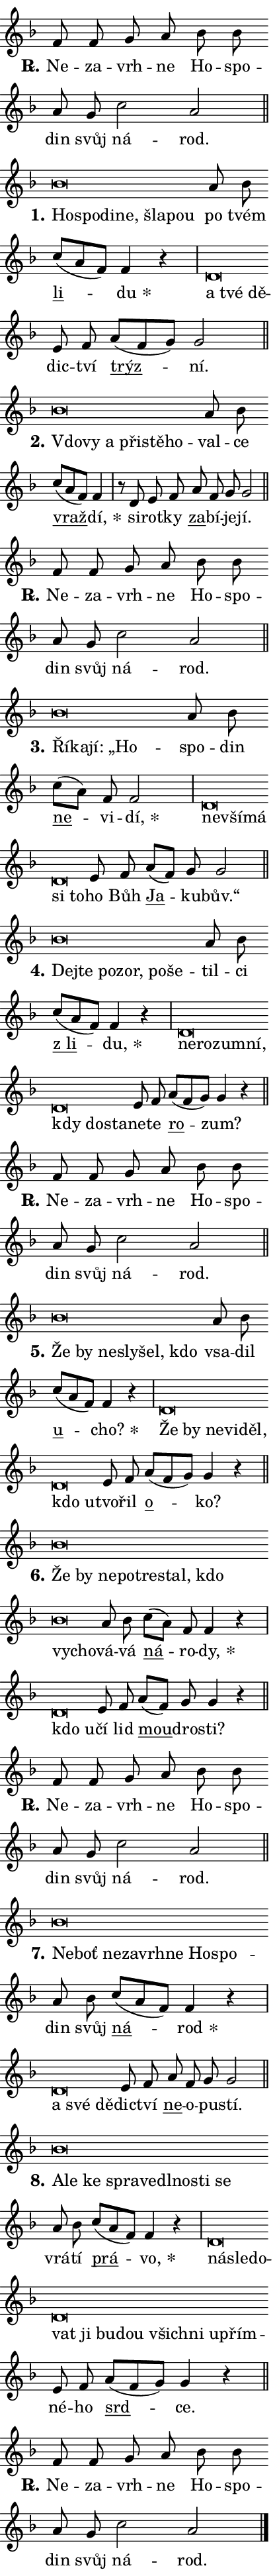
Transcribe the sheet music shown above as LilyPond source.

\version "2.24.0"
\header { tagline = "" }
\paper {
  indent = 0\cm
  top-margin = 0\cm
  right-margin = 0.13\cm % to fit lyric hyphens
  bottom-margin = 0\cm
  left-margin = 0\cm
  paper-width = 7\cm
  page-breaking = #ly:one-page-breaking
  system-system-spacing.basic-distance = #11
  score-system-spacing.basic-distance = #11
  ragged-last = ##f
}


%% Author: Thomas Morley
%% https://lists.gnu.org/archive/html/lilypond-user/2020-05/msg00002.html
#(define (line-position grob)
"Returns position of @var[grob} in current system:
   @code{'start}, if at first time-step
   @code{'end}, if at last time-step
   @code{'middle} otherwise
"
  (let* ((col (ly:item-get-column grob))
         (ln (ly:grob-object col 'left-neighbor))
         (rn (ly:grob-object col 'right-neighbor))
         (col-to-check-left (if (ly:grob? ln) ln col))
         (col-to-check-right (if (ly:grob? rn) rn col))
         (break-dir-left
           (and
             (ly:grob-property col-to-check-left 'non-musical #f)
             (ly:item-break-dir col-to-check-left)))
         (break-dir-right
           (and
             (ly:grob-property col-to-check-right 'non-musical #f)
             (ly:item-break-dir col-to-check-right))))
        (cond ((eqv? 1 break-dir-left) 'start)
              ((eqv? -1 break-dir-right) 'end)
              (else 'middle))))

#(define (tranparent-at-line-position vctor)
  (lambda (grob)
  "Relying on @code{line-position} select the relevant enry from @var{vctor}.
Used to determine transparency,"
    (case (line-position grob)
      ((end) (not (vector-ref vctor 0)))
      ((middle) (not (vector-ref vctor 1)))
      ((start) (not (vector-ref vctor 2))))))

noteHeadBreakVisibility =
#(define-music-function (break-visibility)(vector?)
"Makes @code{NoteHead}s transparent relying on @var{break-visibility}"
#{
  \override NoteHead.transparent =
    #(tranparent-at-line-position break-visibility)
#})

#(define delete-ledgers-for-transparent-note-heads
  (lambda (grob)
    "Reads whether a @code{NoteHead} is transparent.
If so this @code{NoteHead} is removed from @code{'note-heads} from
@var{grob}, which is supposed to be @code{LedgerLineSpanner}.
As a result ledgers are not printed for this @code{NoteHead}"
    (let* ((nhds-array (ly:grob-object grob 'note-heads))
           (nhds-list
             (if (ly:grob-array? nhds-array)
                 (ly:grob-array->list nhds-array)
                 '()))
           ;; Relies on the transparent-property being done before
           ;; Staff.LedgerLineSpanner.after-line-breaking is executed.
           ;; This is fragile ...
           (to-keep
             (remove
               (lambda (nhd)
                 (ly:grob-property nhd 'transparent #f))
               nhds-list)))
      ;; TODO find a better method to iterate over grob-arrays, similiar
      ;; to filter/remove etc for lists
      ;; For now rebuilt from scratch
      (set! (ly:grob-object grob 'note-heads)  '())
      (for-each
        (lambda (nhd)
          (ly:pointer-group-interface::add-grob grob 'note-heads nhd))
        to-keep))))

squashNotes = {
  \override NoteHead.X-extent = #'(-0.2 . 0.2)
  \override NoteHead.Y-extent = #'(-0.75 . 0)
  \override NoteHead.stencil =
    #(lambda (grob)
       (let ((pos (ly:grob-property grob 'staff-position)))
         (begin
           (if (< pos -7) (display "ERROR: Lower brevis then expected\n") (display ""))
           (if (<= pos -6) ly:text-interface::print ly:note-head::print))))
}
unSquashNotes = {
  \revert NoteHead.X-extent
  \revert NoteHead.Y-extent
  \revert NoteHead.stencil
}

hideNotes = \noteHeadBreakVisibility #begin-of-line-visible
unHideNotes = \noteHeadBreakVisibility #all-visible

% work-around for resetting accidentals
% https://lilypond.org/doc/v2.23/Documentation/notation/displaying-rhythms#unmetered-music
cadenzaMeasure = {
  \cadenzaOff
  \partial 1024 s1024
  \cadenzaOn
}

#(define-markup-command (accent layout props text) (markup?)
  "Underline accented syllable"
  (interpret-markup layout props
    #{\markup \override #'(offset . 4.3) \underline { #text }#}))

responsum = \markup \concat {
  "R" \hspace #-1.05 \path #0.1 #'((moveto 0 0.07) (lineto 0.9 0.8)) \hspace #0.05 "."
}

spaceSize = #0.6828661417322834 % exact space size for TeX Gyre Schola

\layout {
  \context {
    \Staff
    \remove "Time_signature_engraver"
    \override LedgerLineSpanner.after-line-breaking = #delete-ledgers-for-transparent-note-heads
  }
  \context {
    \Lyrics {
      \override LyricSpace.minimum-distance = \spaceSize
      \override LyricText.font-name = #"TeX Gyre Schola"
      \override LyricText.font-size = 1
      \override StanzaNumber.font-name = #"TeX Gyre Schola Bold"
      \override StanzaNumber.font-size = 1
    }
  }
  \context {
    \Score 
    \override NoteHead.text =
      #(lambda (grob) 
        (let ((pos (ly:grob-property grob 'staff-position)))
          #{\markup {
            \combine
              \halign #-0.55 \raise #(if (= pos -6) 0 0.5) \override #'(thickness . 2) \draw-line #'(3.2 . 0)
              \musicglyph "noteheads.sM1"
          }#}))
  }
}

% magnetic-lyrics.ily
%
%   written by
%     Jean Abou Samra <jean@abou-samra.fr>
%     Werner Lemberg <wl@gnu.org>
%
%   adapted by
%     Jiri Hon <jiri.hon@gmail.com>
%
% Version 2022-Apr-15

% https://www.mail-archive.com/lilypond-user@gnu.org/msg149350.html

#(define (Left_hyphen_pointer_engraver context)
   "Collect syllable-hyphen-syllable occurrences in lyrics and store
them in properties.  This engraver only looks to the left.  For
example, if the lyrics input is @code{foo -- bar}, it does the
following.

@itemize @bullet
@item
Set the @code{text} property of the @code{LyricHyphen} grob between
@q{foo} and @q{bar} to @code{foo}.

@item
Set the @code{left-hyphen} property of the @code{LyricText} grob with
text @q{foo} to the @code{LyricHyphen} grob between @q{foo} and
@q{bar}.
@end itemize

Use this auxiliary engraver in combination with the
@code{lyric-@/text::@/apply-@/magnetic-@/offset!} hook."
   (let ((hyphen #f)
         (text #f))
     (make-engraver
      (acknowledgers
       ((lyric-syllable-interface engraver grob source-engraver)
        (set! text grob)))
      (end-acknowledgers
       ((lyric-hyphen-interface engraver grob source-engraver)
        ;(when (not (grob::has-interface grob 'lyric-space-interface))
          (set! hyphen grob)));)
      ((stop-translation-timestep engraver)
       (when (and text hyphen)
         (ly:grob-set-object! text 'left-hyphen hyphen))
       (set! text #f)
       (set! hyphen #f)))))

#(define (lyric-text::apply-magnetic-offset! grob)
   "If the space between two syllables is less than the value in
property @code{LyricText@/.details@/.squash-threshold}, move the right
syllable to the left so that it gets concatenated with the left
syllable.

Use this function as a hook for
@code{LyricText@/.after-@/line-@/breaking} if the
@code{Left_@/hyphen_@/pointer_@/engraver} is active."
   (let ((hyphen (ly:grob-object grob 'left-hyphen #f)))
     (when hyphen
       (let ((left-text (ly:spanner-bound hyphen LEFT)))
         (when (grob::has-interface left-text 'lyric-syllable-interface)
           (let* ((common (ly:grob-common-refpoint grob left-text X))
                  (this-x-ext (ly:grob-extent grob common X))
                  (left-x-ext
                   (begin
                     ;; Trigger magnetism for left-text.
                     (ly:grob-property left-text 'after-line-breaking)
                     (ly:grob-extent left-text common X)))
                  ;; `delta` is the gap width between two syllables.
                  (delta (- (interval-start this-x-ext)
                            (interval-end left-x-ext)))
                  (details (ly:grob-property grob 'details))
                  (threshold (assoc-get 'squash-threshold details 0.2)))
             (when (< delta threshold)
               (let* (;; We have to manipulate the input text so that
                      ;; ligatures crossing syllable boundaries are not
                      ;; disabled.  For languages based on the Latin
                      ;; script this is essentially a beautification.
                      ;; However, for non-Western scripts it can be a
                      ;; necessity.
                      (lt (ly:grob-property left-text 'text))
                      (rt (ly:grob-property grob 'text))
                      (is-space (grob::has-interface hyphen 'lyric-space-interface))
                      (space (if is-space " " ""))
                      (extra-delta (if is-space spaceSize 0))
                      ;; Append new syllable.
                      (ltrt-space (if (and (string? lt) (string? rt))
                                (string-append lt space rt)
                                (make-concat-markup (list lt space rt))))
                      ;; Right-align `ltrt` to the right side.
                      (ltrt-space-markup (grob-interpret-markup
                               grob
                               (make-translate-markup
                                (cons (interval-length this-x-ext) 0)
                                (make-right-align-markup ltrt-space)))))
                 (begin
                   ;; Don't print `left-text`.
                   (ly:grob-set-property! left-text 'stencil #f)
                   ;; Set text and stencil (which holds all collected
                   ;; syllables so far) and shift it to the left.
                   (ly:grob-set-property! grob 'text ltrt-space)
                   (ly:grob-set-property! grob 'stencil ltrt-space-markup)
                   (ly:grob-translate-axis! grob (- (- delta extra-delta)) X))))))))))


#(define (lyric-hyphen::displace-bounds-first grob)
   ;; Make very sure this callback isn't triggered too early.
   (let ((left (ly:spanner-bound grob LEFT))
         (right (ly:spanner-bound grob RIGHT)))
     (ly:grob-property left 'after-line-breaking)
     (ly:grob-property right 'after-line-breaking)
     (ly:lyric-hyphen::print grob)))

squashThreshold = #0.4

\layout {
  \context {
    \Lyrics
    \consists #Left_hyphen_pointer_engraver
    \override LyricText.after-line-breaking =
      #lyric-text::apply-magnetic-offset!
    \override LyricHyphen.stencil = #lyric-hyphen::displace-bounds-first
    \override LyricText.details.squash-threshold = \squashThreshold
    \override LyricHyphen.minimum-distance = 0
    \override LyricHyphen.minimum-length = \squashThreshold
  }
}

squashText = \override LyricText.details.squash-threshold = 9999
unSquashText = \override LyricText.details.squash-threshold = \squashThreshold

leftText = \override LyricText.self-alignment-X = #LEFT
unLeftText = \revert LyricText.self-alignment-X

starOffset = #(lambda (grob) 
                (let ((x_offset (ly:self-alignment-interface::aligned-on-x-parent grob)))
                  (if (= x_offset 0) 0 (+ x_offset 1.2))))

star = #(define-music-function (syllable)(string?)
"Append star separator at the end of a syllable"
#{
  \once \override LyricText.X-offset = #starOffset
  \lyricmode { \markup {
    #syllable
    \override #'((font-name . "TeX Gyre Schola Bold")) \hspace #0.2 \lower #0.65 \larger "*"
  } }
#})

starAccent = #(define-music-function (syllable)(string?)
"Append star separator at the end of a syllable and make accent"
#{
  \once \override LyricText.X-offset = #starOffset
  \lyricmode { \markup {
    \accent #syllable
    \override #'((font-name . "TeX Gyre Schola Bold")) \hspace #0.2 \lower #0.65 \larger "*"
  } }
#})

breath = #(define-music-function (syllable)(string?)
"Append breathing indicator at the end of a syllable"
#{
  \lyricmode { \markup { #syllable "+" } }
#})

optionalBreath = #(define-music-function (syllable)(string?)
"Append optional breathing indicator at the end of a syllable"
#{
  \lyricmode { \markup { #syllable "(+)" } }
#})


\score {
    <<
        \new Voice = "melody" { \cadenzaOn \key f \major \relative { f'8 f g a bes bes \bar "" a g \bar "" c2 a \cadenzaMeasure \bar "||" \break } }
        \new Lyrics \lyricsto "melody" { \lyricmode { \set stanza = \responsum
Ne -- za -- vrh -- ne Ho -- spo -- din svůj ná -- rod. } }
    >>
    \layout {}
}

\score {
    <<
        \new Voice = "melody" { \cadenzaOn \key f \major \relative { \squashNotes bes'\breve*1/16 \hideNotes \breve*1/16 \bar "" \breve*1/16 \bar "" \breve*1/16 \bar "" \breve*1/16 \breve*1/16 \bar "" \unHideNotes \unSquashNotes a8 bes \bar "" c[( a f)] f4 r \cadenzaMeasure \bar "|" \squashNotes d\breve*1/16 \hideNotes \breve*1/16 \breve*1/16 \bar "" \unHideNotes \unSquashNotes e8 f \bar "" a[( f g)] g2 \cadenzaMeasure \bar "||" \break } }
        \new Lyrics \lyricsto "melody" { \lyricmode { \set stanza = "1."
\leftText Ho -- \squashText spo -- di -- ne, šla -- pou \unLeftText \unSquashText po tvém \markup \accent li -- \star du \leftText a \squashText tvé dě -- \unLeftText \unSquashText dic -- tví \markup \accent trýz -- ní. } }
    >>
    \layout {}
}

\score {
    <<
        \new Voice = "melody" { \cadenzaOn \key f \major \relative { \squashNotes bes'\breve*1/16 \hideNotes \breve*1/16 \bar "" \breve*1/16 \bar "" \breve*1/16 \bar "" \breve*1/16 \breve*1/16 \bar "" \unHideNotes \unSquashNotes a8 bes \bar "" c[( a f)] f4 \cadenzaMeasure \bar "|" r8 d e8 f \bar "" a f g g2 \cadenzaMeasure \bar "||" \break } }
        \new Lyrics \lyricsto "melody" { \lyricmode { \set stanza = "2."
\leftText Vdo -- \squashText vy a při -- stě -- ho -- \unLeftText \unSquashText val -- ce \markup \accent vraž -- \star dí, si -- rot -- ky \markup \accent za -- bí -- je -- jí. } }
    >>
    \layout {}
}

\score {
    <<
        \new Voice = "melody" { \cadenzaOn \key f \major \relative { f'8 f g a bes bes \bar "" a g \bar "" c2 a \cadenzaMeasure \bar "||" \break } }
        \new Lyrics \lyricsto "melody" { \lyricmode { \set stanza = \responsum
Ne -- za -- vrh -- ne Ho -- spo -- din svůj ná -- rod. } }
    >>
    \layout {}
}

\score {
    <<
        \new Voice = "melody" { \cadenzaOn \key f \major \relative { \squashNotes bes'\breve*1/16 \hideNotes \breve*1/16 \bar "" \breve*1/16 \breve*1/16 \bar "" \unHideNotes \unSquashNotes a8 bes \bar "" c[( a)] f f2 \cadenzaMeasure \bar "|" \squashNotes d\breve*1/16 \hideNotes \breve*1/16 \bar "" \breve*1/16 \bar "" \breve*1/16 \breve*1/16 \bar "" \unHideNotes \unSquashNotes e8 f \bar "" a[( f)] g g2 \cadenzaMeasure \bar "||" \break } }
        \new Lyrics \lyricsto "melody" { \lyricmode { \set stanza = "3."
\leftText Ří -- \squashText ka -- jí: „Ho -- \unLeftText \unSquashText spo -- din \markup \accent ne -- vi -- \star dí, \leftText ne -- \squashText vší -- má si to -- \unLeftText \unSquashText ho Bůh \markup \accent Ja -- ku -- bův.“ } }
    >>
    \layout {}
}

\score {
    <<
        \new Voice = "melody" { \cadenzaOn \key f \major \relative { \squashNotes bes'\breve*1/16 \hideNotes \breve*1/16 \bar "" \breve*1/16 \bar "" \breve*1/16 \bar "" \breve*1/16 \breve*1/16 \bar "" \unHideNotes \unSquashNotes a8 bes \bar "" c[( a f)] f4 r \cadenzaMeasure \bar "|" \squashNotes d\breve*1/16 \hideNotes \breve*1/16 \bar "" \breve*1/16 \bar "" \breve*1/16 \bar "" \breve*1/16 \bar "" \breve*1/16 \breve*1/16 \bar "" \unHideNotes \unSquashNotes e8 f \bar "" a[( f g)] g4 r \cadenzaMeasure \bar "||" \break } }
        \new Lyrics \lyricsto "melody" { \lyricmode { \set stanza = "4."
\leftText Dej -- \squashText te po -- zor, po -- še -- \unLeftText \unSquashText til -- ci \markup \accent "z li" -- \star du, \leftText ne -- \squashText ro -- zum -- ní, kdy do -- sta -- \unLeftText \unSquashText ne -- te \markup \accent ro -- zum? } }
    >>
    \layout {}
}

\score {
    <<
        \new Voice = "melody" { \cadenzaOn \key f \major \relative { f'8 f g a bes bes \bar "" a g \bar "" c2 a \cadenzaMeasure \bar "||" \break } }
        \new Lyrics \lyricsto "melody" { \lyricmode { \set stanza = \responsum
Ne -- za -- vrh -- ne Ho -- spo -- din svůj ná -- rod. } }
    >>
    \layout {}
}

\score {
    <<
        \new Voice = "melody" { \cadenzaOn \key f \major \relative { \squashNotes bes'\breve*1/16 \hideNotes \breve*1/16 \bar "" \breve*1/16 \bar "" \breve*1/16 \bar "" \breve*1/16 \breve*1/16 \bar "" \unHideNotes \unSquashNotes a8 bes \bar "" c[( a f)] f4 r \cadenzaMeasure \bar "|" \squashNotes d\breve*1/16 \hideNotes \breve*1/16 \bar "" \breve*1/16 \bar "" \breve*1/16 \bar "" \breve*1/16 \bar "" \breve*1/16 \breve*1/16 \bar "" \unHideNotes \unSquashNotes e8 f \bar "" a[( f g)] g4 r \cadenzaMeasure \bar "||" \break } }
        \new Lyrics \lyricsto "melody" { \lyricmode { \set stanza = "5."
\leftText Že \squashText by ne -- sly -- šel, kdo \unLeftText \unSquashText vsa -- dil \markup \accent u -- \star cho? \leftText Že \squashText by ne -- vi -- děl, kdo u -- \unLeftText \unSquashText tvo -- řil \markup \accent o -- ko? } }
    >>
    \layout {}
}

\score {
    <<
        \new Voice = "melody" { \cadenzaOn \key f \major \relative { \squashNotes bes'\breve*1/16 \hideNotes \breve*1/16 \bar "" \breve*1/16 \bar "" \breve*1/16 \bar "" \breve*1/16 \bar "" \breve*1/16 \bar "" \breve*1/16 \bar "" \breve*1/16 \breve*1/16 \bar "" \unHideNotes \unSquashNotes a8 bes \bar "" c[( a)] f f4 r \cadenzaMeasure \bar "|" \squashNotes d\breve*1/16 \hideNotes \breve*1/16 \bar "" \unHideNotes \unSquashNotes e8 f \bar "" a[( f)] g g4 r \cadenzaMeasure \bar "||" \break } }
        \new Lyrics \lyricsto "melody" { \lyricmode { \set stanza = "6."
\leftText Že \squashText by ne -- po -- tre -- stal, kdo vy -- cho -- \unLeftText \unSquashText vá -- vá \markup \accent ná -- ro -- \star dy, \leftText kdo \squashText u -- \unLeftText \unSquashText čí lid \markup \accent mou -- dro -- sti? } }
    >>
    \layout {}
}

\score {
    <<
        \new Voice = "melody" { \cadenzaOn \key f \major \relative { f'8 f g a bes bes \bar "" a g \bar "" c2 a \cadenzaMeasure \bar "||" \break } }
        \new Lyrics \lyricsto "melody" { \lyricmode { \set stanza = \responsum
Ne -- za -- vrh -- ne Ho -- spo -- din svůj ná -- rod. } }
    >>
    \layout {}
}

\score {
    <<
        \new Voice = "melody" { \cadenzaOn \key f \major \relative { \squashNotes bes'\breve*1/16 \hideNotes \breve*1/16 \bar "" \breve*1/16 \bar "" \breve*1/16 \bar "" \breve*1/16 \bar "" \breve*1/16 \bar "" \breve*1/16 \breve*1/16 \bar "" \unHideNotes \unSquashNotes a8 bes \bar "" c[( a f)] f4 r \cadenzaMeasure \bar "|" \squashNotes d\breve*1/16 \hideNotes \breve*1/16 \breve*1/16 \bar "" \unHideNotes \unSquashNotes e8 f \bar "" a f g g2 \cadenzaMeasure \bar "||" \break } }
        \new Lyrics \lyricsto "melody" { \lyricmode { \set stanza = "7."
\leftText Ne -- \squashText boť ne -- za -- vrh -- ne Ho -- spo -- \unLeftText \unSquashText din svůj \markup \accent ná -- \star rod \leftText a \squashText své dě -- \unLeftText \unSquashText dic -- tví \markup \accent ne -- o -- pu -- stí. } }
    >>
    \layout {}
}

\score {
    <<
        \new Voice = "melody" { \cadenzaOn \key f \major \relative { \squashNotes bes'\breve*1/16 \hideNotes \breve*1/16 \bar "" \breve*1/16 \bar "" \breve*1/16 \bar "" \breve*1/16 \bar "" \breve*1/16 \bar "" \breve*1/16 \bar "" \breve*1/16 \breve*1/16 \bar "" \unHideNotes \unSquashNotes a8 bes \bar "" c[( a f)] f4 r \cadenzaMeasure \bar "|" \squashNotes d\breve*1/16 \hideNotes \breve*1/16 \bar "" \breve*1/16 \bar "" \breve*1/16 \bar "" \breve*1/16 \bar "" \breve*1/16 \bar "" \breve*1/16 \bar "" \breve*1/16 \bar "" \breve*1/16 \bar "" \breve*1/16 \breve*1/16 \bar "" \unHideNotes \unSquashNotes e8 f \bar "" a[( f g)] g4 r \cadenzaMeasure \bar "||" \break } }
        \new Lyrics \lyricsto "melody" { \lyricmode { \set stanza = "8."
\leftText A -- \squashText le ke spra -- ve -- dl -- no -- sti se \unLeftText \unSquashText vrá -- tí \markup \accent prá -- \star vo, \leftText ná -- \squashText sle -- do -- vat ji bu -- dou všich -- ni u -- přím -- \unLeftText \unSquashText né -- ho \markup \accent srd -- ce. } }
    >>
    \layout {}
}

\score {
    <<
        \new Voice = "melody" { \cadenzaOn \key f \major \relative { f'8 f g a bes bes \bar "" a g \bar "" c2 a \cadenzaMeasure \bar "||" \break } \bar "|." }
        \new Lyrics \lyricsto "melody" { \lyricmode { \set stanza = \responsum
Ne -- za -- vrh -- ne Ho -- spo -- din svůj ná -- rod. } }
    >>
    \layout {}
}
